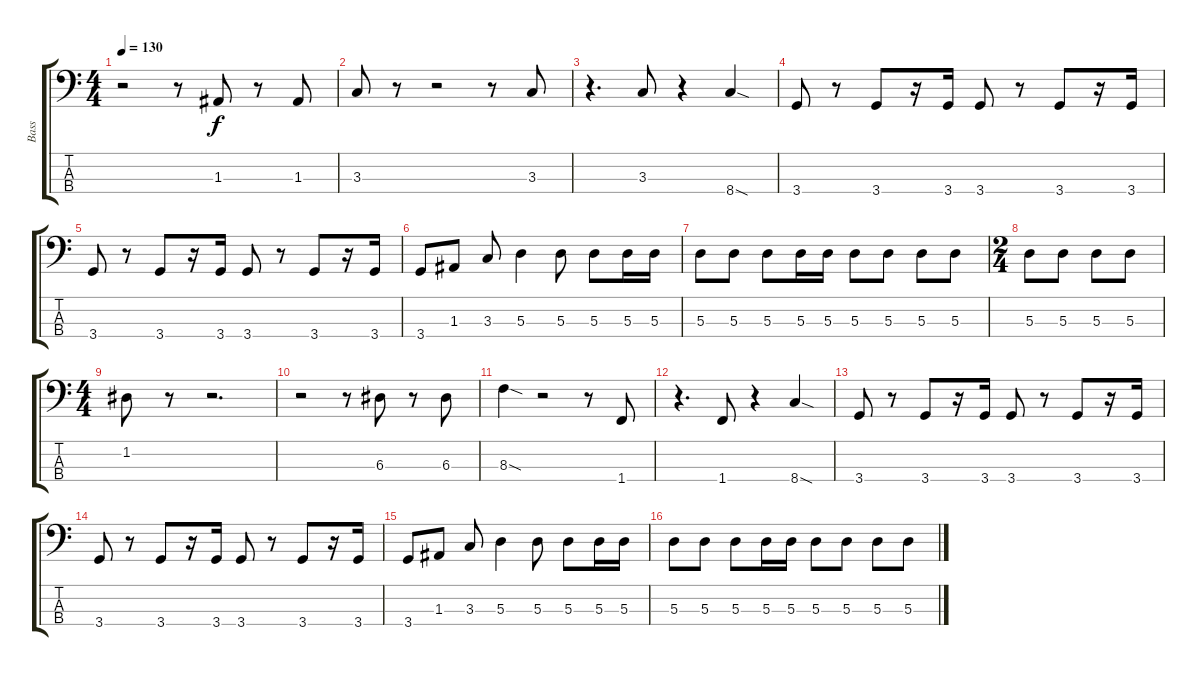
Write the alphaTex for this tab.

\track ("Bass" "Bass") {instrument electricbassfinger}
\staff {score tabs}
\tuning (G2 D2 A1 E1) {hide}
\ts (4 4)
\tempo 130
\clef f4
\ks c
r.2{dy f} r.8 1.3.8 r.8 1.3.8 |
3.3.8 r.8 r.2 r.8 3.3.8 |
r.4{d} 3.3.8 r.4 8.4{sod}.4 |
3.4.8 r.8 3.4.8 r.16 3.4.16 3.4.8 r.8 3.4.8 r.16 3.4.16 |
3.4.8 r.8 3.4.8 r.16 3.4.16 3.4.8 r.8 3.4.8 r.16 3.4.16 |
3.4.8 1.3.8 3.3.8 5.3.4 5.3.8 5.3.8 5.3.16 5.3.16 |
5.3.8 5.3.8 5.3.8 5.3.16 5.3.16 5.3.8 5.3.8 5.3.8 5.3.8 |
\ts (2 4)
5.3.8 5.3.8 5.3.8 5.3.8 |
\ts (4 4)
1.2.8 r.8 r.2{d} |
r.2 r.8 6.3.8 r.8 6.3.8 |
8.3{sod}.4 r.2 r.8 1.4.8 |
r.4{d} 1.4.8 r.4 8.4{sod}.4 |
3.4.8 r.8 3.4.8 r.16 3.4.16 3.4.8 r.8 3.4.8 r.16 3.4.16 |
3.4.8 r.8 3.4.8 r.16 3.4.16 3.4.8 r.8 3.4.8 r.16 3.4.16 |
3.4.8 1.3.8 3.3.8 5.3.4 5.3.8 5.3.8 5.3.16 5.3.16 |
5.3.8 5.3.8 5.3.8 5.3.16 5.3.16 5.3.8 5.3.8 5.3.8 5.3.8
